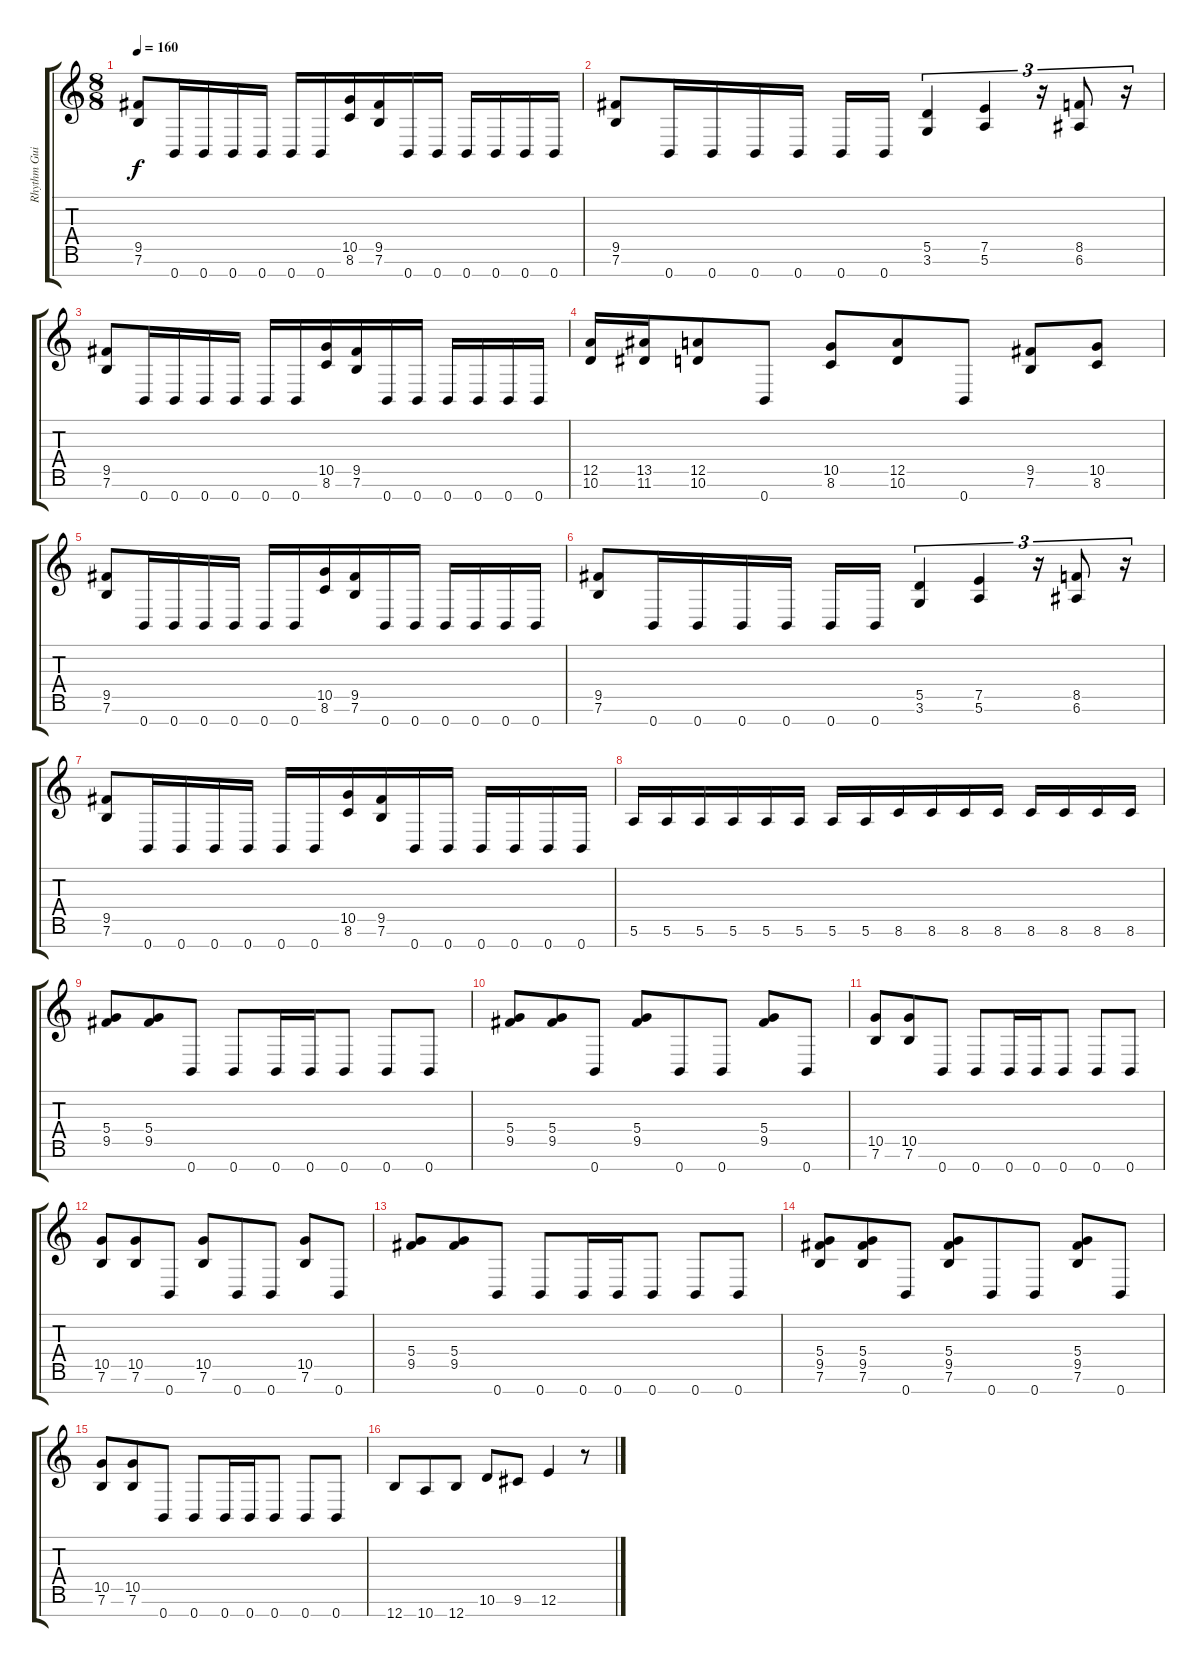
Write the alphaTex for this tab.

\track ("Rhythm Guitar 2" "Rhythm Gui") {instrument distortionguitar}
\staff {score tabs}
\tuning (E4 B3 G3 D3 A2 E2 B1) {hide}
\ts (8 8)
\tempo 160
\clef g2
\ks c
(9.5 7.6).8{dy f} 0.7.16 0.7.16 0.7.16 0.7.16 0.7.16 0.7.16 (10.5 8.6).16 (9.5 7.6).16 0.7.16 0.7.16 0.7.16 0.7.16 0.7.16 0.7.16 |
(9.5 7.6).8 0.7.16 0.7.16 0.7.16 0.7.16 0.7.16 0.7.16 (5.5 3.6).4{tu (3 2)} (7.5 5.6).4{tu (3 2)} r.16{tu (3 2)} (8.5 6.6).8{tu (3 2)} r.16{tu (3 2)} |
(9.5 7.6).8 0.7.16 0.7.16 0.7.16 0.7.16 0.7.16 0.7.16 (10.5 8.6).16 (9.5 7.6).16 0.7.16 0.7.16 0.7.16 0.7.16 0.7.16 0.7.16 |
(12.5 10.6).16 (13.5 11.6).16 (12.5 10.6).8 0.7.8 (10.5 8.6).8 (12.5 10.6).8 0.7.8 (9.5 7.6).8 (10.5 8.6).8 |
(9.5 7.6).8 0.7.16 0.7.16 0.7.16 0.7.16 0.7.16 0.7.16 (10.5 8.6).16 (9.5 7.6).16 0.7.16 0.7.16 0.7.16 0.7.16 0.7.16 0.7.16 |
(9.5 7.6).8 0.7.16 0.7.16 0.7.16 0.7.16 0.7.16 0.7.16 (5.5 3.6).4{tu (3 2)} (7.5 5.6).4{tu (3 2)} r.16{tu (3 2)} (8.5 6.6).8{tu (3 2)} r.16{tu (3 2)} |
(9.5 7.6).8 0.7.16 0.7.16 0.7.16 0.7.16 0.7.16 0.7.16 (10.5 8.6).16 (9.5 7.6).16 0.7.16 0.7.16 0.7.16 0.7.16 0.7.16 0.7.16 |
5.6.16 5.6.16 5.6.16 5.6.16 5.6.16 5.6.16 5.6.16 5.6.16 8.6.16 8.6.16 8.6.16 8.6.16 8.6.16 8.6.16 8.6.16 8.6.16 |
(5.4 9.5).8 (5.4 9.5).8 0.7.8 0.7.8 0.7.16 0.7.16 0.7.8 0.7.8 0.7.8 |
(5.4 9.5).8 (5.4 9.5).8 0.7.8 (5.4 9.5).8 0.7.8 0.7.8 (5.4 9.5).8 0.7.8 |
(10.5 7.6).8 (10.5 7.6).8 0.7.8 0.7.8 0.7.16 0.7.16 0.7.8 0.7.8 0.7.8 |
(10.5 7.6).8 (10.5 7.6).8 0.7.8 (10.5 7.6).8 0.7.8 0.7.8 (10.5 7.6).8 0.7.8 |
(5.4 9.5).8 (5.4 9.5).8 0.7.8 0.7.8 0.7.16 0.7.16 0.7.8 0.7.8 0.7.8 |
(5.4 9.5 7.6).8 (5.4 9.5 7.6).8 0.7.8 (5.4 9.5 7.6).8 0.7.8 0.7.8 (5.4 9.5 7.6).8 0.7.8 |
(10.5 7.6).8 (10.5 7.6).8 0.7.8 0.7.8 0.7.16 0.7.16 0.7.8 0.7.8 0.7.8 |
12.7.8 10.7.8 12.7.8 10.6.8 9.6.8 12.6.4 r.8
